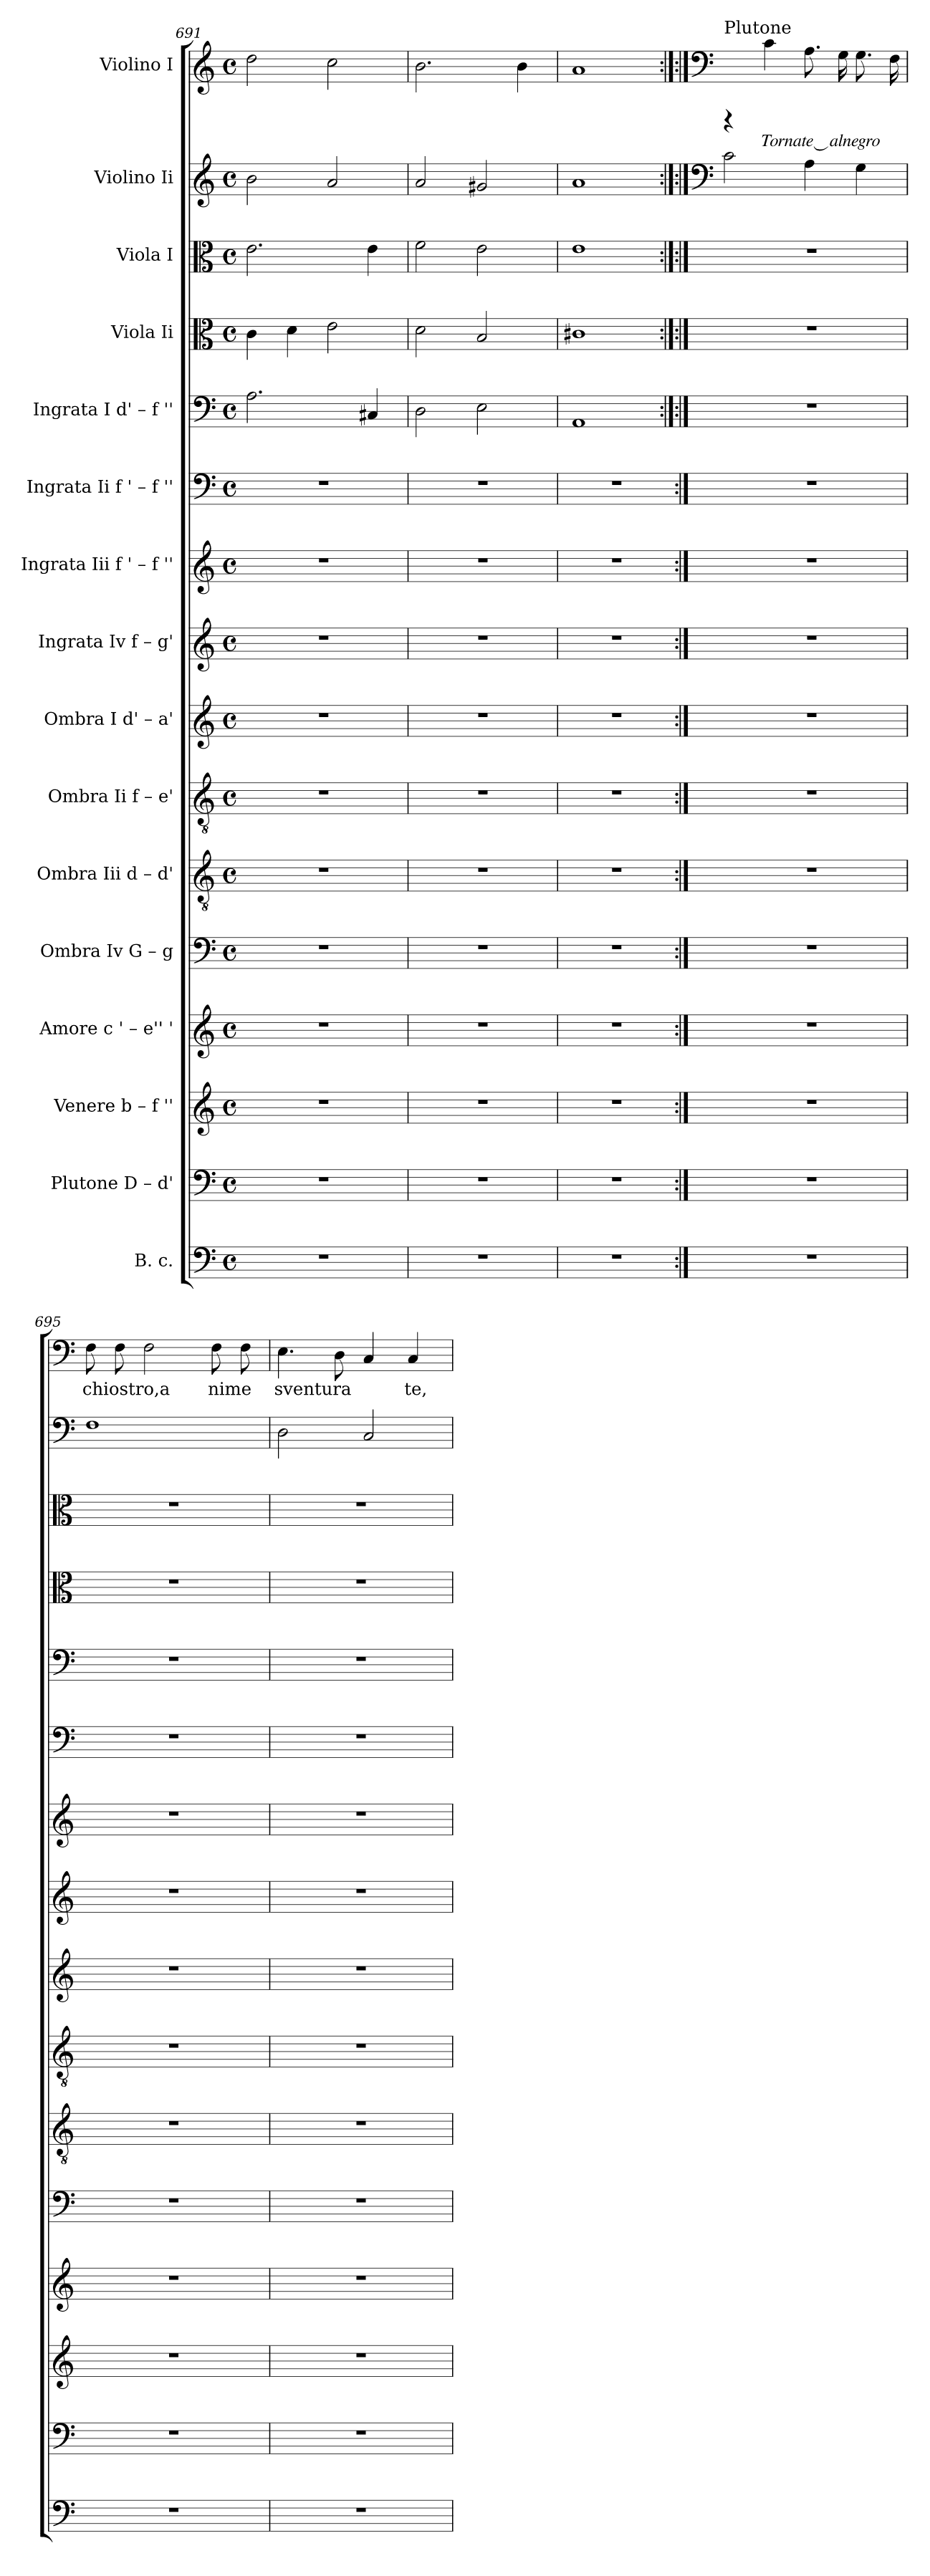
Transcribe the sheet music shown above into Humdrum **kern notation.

**kern	**kern	**kern	**kern	**kern	**kern	**kern	**kern	**kern	**kern	**kern	**kern	**kern	**kern	**kern	**kern	**text
*part16	*part15	*part14	*part13	*part12	*part11	*part10	*part9	*part8	*part7	*part6	*part5	*part4	*part3	*part2	*part1	*part1
*staff16	*staff15	*staff14	*staff13	*staff12	*staff11	*staff10	*staff9	*staff8	*staff7	*staff6	*staff5	*staff4	*staff3	*staff2	*staff1	*staff1
*I"B. c.	*I"Plutone  D – d'	*I"Venere  b – f ''	*I"Amore  c ' – e''  '	*I"Ombra Iv  G – g	*I"Ombra Iii  d – d'	*I"Ombra Ii  f – e'	*I"Ombra I  d' – a'	*I"Ingrata Iv  f – g'	*I"Ingrata Iii  f ' – f ''	*I"Ingrata Ii  f ' – f ''	*I"Ingrata I  d' – f ''	*I"Viola Ii	*I"Viola I	*I"Violino Ii	*I"Violino I	*
*clefF4	*clefF4	*clefG2	*clefG2	*clefF4	*clefGv2	*clefGv2	*clefG2	*clefG2	*clefG2	*clefF4	*clefF4	*clefC3	*clefC3	*clefG2	*clefG2	*
*k[]	*k[]	*k[]	*k[]	*k[]	*k[]	*k[]	*k[]	*k[]	*k[]	*k[]	*k[]	*k[]	*k[]	*k[]	*k[]	*
*C:	*C:	*C:	*C:	*C:	*C:	*C:	*C:	*C:	*C:	*C:	*C:	*C:	*C:	*C:	*C:	*
*M4/4	*M4/4	*M4/4	*M4/4	*M4/4	*M4/4	*M4/4	*M4/4	*M4/4	*M4/4	*M4/4	*M4/4	*M4/4	*M4/4	*M4/4	*M4/4	*
*met(c)	*met(c)	*met(c)	*met(c)	*met(c)	*met(c)	*met(c)	*met(c)	*met(c)	*met(c)	*met(c)	*met(c)	*met(c)	*met(c)	*met(c)	*met(c)	*
=691	=691	=691	=691	=691	=691	=691	=691	=691	=691	=691	=691	=691	=691	=691	=691	=691
!	!	!	!	!	!	!	!	!	!	!	!	!	!	!	!	!LO:LY:b:cj
1r	1r	1r	1r	1r	1r	1r	1r	1r	1r	1r	2.A\	4c\	2.e\	2b\	2dd\	.
.	.	.	.	.	.	.	.	.	.	.	.	4d\	.	.	.	.
!	!	!	!	!	!	!	!	!	!	!	!	!	!	!	!	!LO:LY:b:cj
.	.	.	.	.	.	.	.	.	.	.	.	2e\	.	2a/	2cc\	.
.	.	.	.	.	.	.	.	.	.	.	4C#X/	.	4e\	.	.	.
=692	=692	=692	=692	=692	=692	=692	=692	=692	=692	=692	=692	=692	=692	=692	=692	=692
!	!	!	!	!	!	!	!	!	!	!	!	!	!	!	!	!LO:LY:b:cj
1r	1r	1r	1r	1r	1r	1r	1r	1r	1r	1r	2D\	2d\	2f\	2a/	2.b\	.
.	.	.	.	.	.	.	.	.	.	.	2E\	2B/	2e\	2g#X/	.	.
!	!	!	!	!	!	!	!	!	!	!	!	!	!	!	!	!LO:LY:b:cj
.	.	.	.	.	.	.	.	.	.	.	.	.	.	.	4b\	.
=693	=693	=693	=693	=693	=693	=693	=693	=693	=693	=693	=693	=693	=693	=693	=693	=693
!	!	!	!	!	!	!	!	!	!	!	!	!	!	!	!	!LO:LY:b:cj
1r	1r	1r	1r	1r	1r	1r	1r	1r	1r	1r	1AA	1c#X	1e	1a	1a	.
!!LO:PB:g=z
=694	=694	=694	=694	=694	=694	=694	=694	=694	=694	=694:|!	=694:|!	=694:|!	=694:|!	=694:|!	=694:|!	=694:|!
*	*	*	*	*	*	*	*	*	*	*	*	*	*	*clefF4	*clefF4	*
!	!	!	!	!	!	!	!	!	!	!	!	!	!	!	!LO:TX:a:t=Plutone	!
1r	1r	1r	1r	1r	1r	1r	1r	1r	1r	1r	1r	1r	1r	2c\	4rCCC	.
!	!	!	!	!	!	!	!	!	!	!	!	!	!	!	!	!LO:LY:b:cj
.	.	.	.	.	.	.	.	.	.	.	.	.	.	.	4c\	Tornate‿alnegro
!	!	!	!	!	!	!	!	!	!	!	!	!	!	!	!	!LO:LY:b:cj
.	.	.	.	.	.	.	.	.	.	.	.	.	.	4A\	8.A\	.
!	!	!	!	!	!	!	!	!	!	!	!	!	!	!	!	!LO:LY:b:cj
.	.	.	.	.	.	.	.	.	.	.	.	.	.	.	16G\	.
!	!	!	!	!	!	!	!	!	!	!	!	!	!	!	!	!LO:LY:b:cj
.	.	.	.	.	.	.	.	.	.	.	.	.	.	4G\	8.G\	.
!	!	!	!	!	!	!	!	!	!	!	!	!	!	!	!	!LO:LY:b:cj
.	.	.	.	.	.	.	.	.	.	.	.	.	.	.	16F\	.
=695	=695	=695	=695	=695	=695	=695	=695	=695	=695	=695	=695	=695	=695	=695	=695	=695
!	!	!	!	!	!	!	!	!	!	!	!	!	!	!	!	!LO:LY:b:cj
1r	1r	1r	1r	1r	1r	1r	1r	1r	1r	1r	1r	1r	1r	1F	8F\	chiostro,a-
!	!	!	!	!	!	!	!	!	!	!	!	!	!	!	!	!LO:LY:b:cj
.	.	.	.	.	.	.	.	.	.	.	.	.	.	.	8F\	--
!	!	!	!	!	!	!	!	!	!	!	!	!	!	!	!	!LO:LY:b:cj
.	.	.	.	.	.	.	.	.	.	.	.	.	.	.	2F\	--
!	!	!	!	!	!	!	!	!	!	!	!	!	!	!	!	!LO:LY:b:cj
.	.	.	.	.	.	.	.	.	.	.	.	.	.	.	8F\	-nime
!	!	!	!	!	!	!	!	!	!	!	!	!	!	!	!	!LO:LY:b:cj
.	.	.	.	.	.	.	.	.	.	.	.	.	.	.	8F\	.
=696	=696	=696	=696	=696	=696	=696	=696	=696	=696	=696	=696	=696	=696	=696	=696	=696
!	!	!	!	!	!	!	!	!	!	!	!	!	!	!	!	!LO:LY:b:cj
1r	1r	1r	1r	1r	1r	1r	1r	1r	1r	1r	1r	1r	1r	2D\	4.E\	sventura-
!	!	!	!	!	!	!	!	!	!	!	!	!	!	!	!	!LO:LY:b:cj
.	.	.	.	.	.	.	.	.	.	.	.	.	.	.	8D\	--
!	!	!	!	!	!	!	!	!	!	!	!	!	!	!	!	!LO:LY:b:cj
.	.	.	.	.	.	.	.	.	.	.	.	.	.	2C/	4C/	--
!	!	!	!	!	!	!	!	!	!	!	!	!	!	!	!	!LO:LY:b:cj
.	.	.	.	.	.	.	.	.	.	.	.	.	.	.	4C/	-te,
=	=	=	=	=	=	=	=	=	=	=	=	=	=	=	=	=
*-	*-	*-	*-	*-	*-	*-	*-	*-	*-	*-	*-	*-	*-	*-	*-	*-
